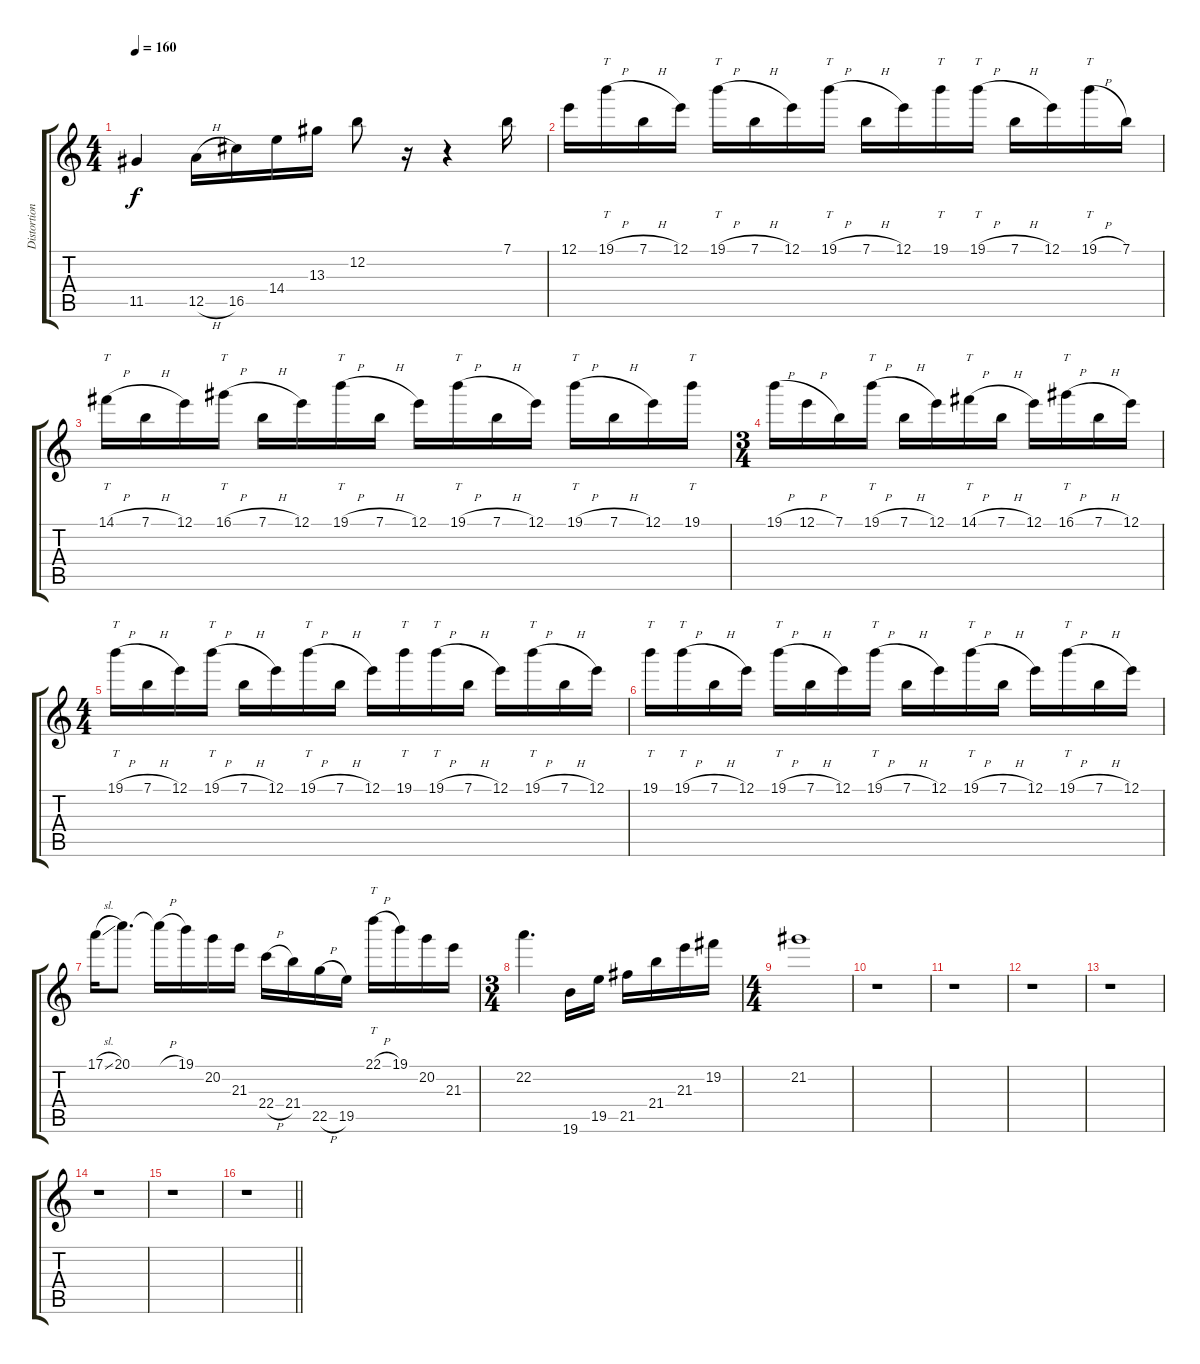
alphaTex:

\track ("Distortion 1 /Lead" "Distortion") {instrument overdrivenguitar}
\staff {score tabs}
\tuning (E4 B3 G3 D3 A2 E2) {hide}
\ts (4 4)
\tempo 160
\clef g2
\ks c
11.5.4{dy f} 12.5{h}.16 16.5.16 14.4.16 13.3.16 12.2.8 r.16 r.4 7.1.16 |
12.1.16 19.1{h}.16{tt} 7.1{h}.16 12.1.16 19.1{h}.16{tt} 7.1{h}.16 12.1.16 19.1{h}.16{tt} 7.1{h}.16 12.1.16 19.1.16{tt} 19.1{h}.16{tt} 7.1{h}.16 12.1.16 19.1{h}.16{tt} 7.1.16 |
14.1{h}.16{tt} 7.1{h}.16 12.1.16 16.1{h}.16{tt} 7.1{h}.16 12.1.16 19.1{h}.16{tt} 7.1{h}.16 12.1.16 19.1{h}.16{tt} 7.1{h}.16 12.1.16 19.1{h}.16{tt} 7.1{h}.16 12.1.16 19.1.16{tt} |
\ts (3 4)
19.1{h}.16 12.1{h}.16 7.1.16 19.1{h}.16{tt} 7.1{h}.16 12.1.16 14.1{h}.16{tt} 7.1{h}.16 12.1.16 16.1{h}.16{tt} 7.1{h}.16 12.1.16 |
\ts (4 4)
19.1{h}.16{tt} 7.1{h}.16 12.1.16 19.1{h}.16{tt} 7.1{h}.16 12.1.16 19.1{h}.16{tt} 7.1{h}.16 12.1.16 19.1.16{tt} 19.1{h}.16{tt} 7.1{h}.16 12.1.16 19.1{h}.16{tt} 7.1{h}.16 12.1.16 |
19.1.16{tt} 19.1{h}.16{tt} 7.1{h}.16 12.1.16 19.1{h}.16{tt} 7.1{h}.16 12.1.16 19.1{h}.16{tt} 7.1{h}.16 12.1.16 19.1{h}.16{tt} 7.1{h}.16 12.1.16 19.1{h}.16{tt} 7.1{h}.16 12.1.16 |
17.1{sl}.16 20.1.8{d} 20.1{h t}.16 19.1.16 20.2.16 21.3.16 22.4{h}.16 21.4.16 22.5{h}.16 19.5.16 22.1{h}.16{tt} 19.1.16 20.2.16 21.3.16 |
\ts (3 4)
22.2.4{d} 19.6.16 19.5.16 21.5.16 21.4.16 21.3.16 19.2.16 |
\ts (4 4)
21.2.1 |
r.1 |
r.1 |
r.1 |
r.1 |
r.1 |
r.1 |
\barLineRight lightlight
r.1
